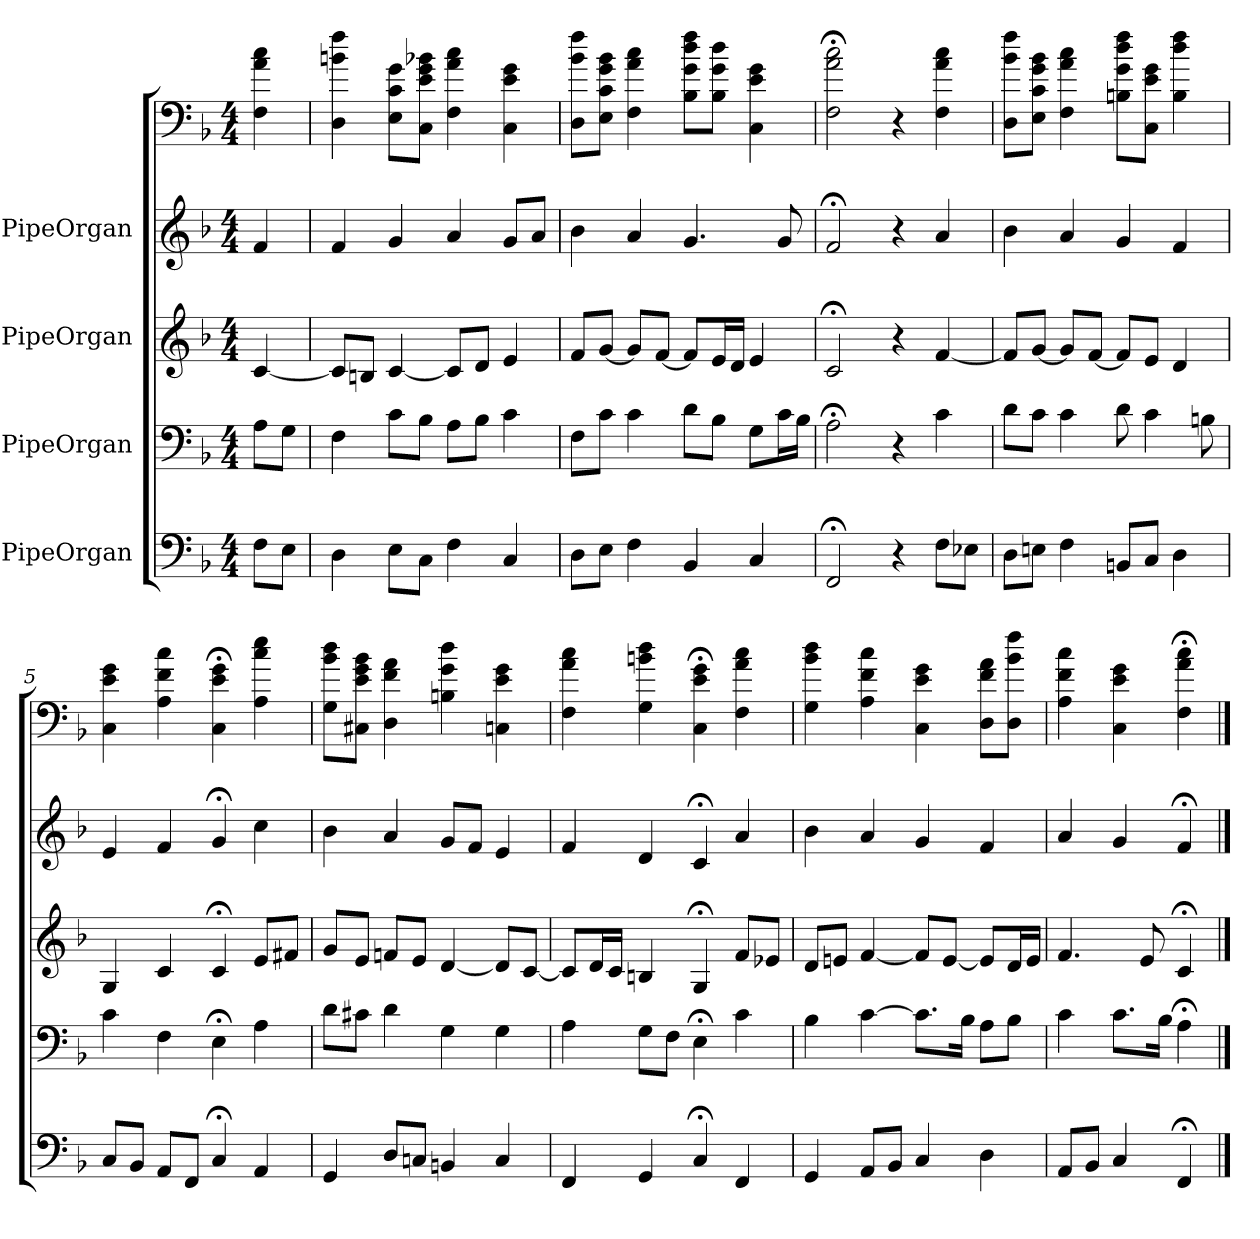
**kern	**kern	**kern	**kern	**kern
*part5	*part4	*part3	*part2	*part1
*staff5	*staff4	*staff3	*staff2	*staff1
*I"PipeOrgan	*I"PipeOrgan	*I"PipeOrgan	*I"PipeOrgan	*
*clefF4	*clefF4	*clefG2	*clefG2	*
*k[b-]	*k[b-]	*k[b-]	*k[b-]	*k[b-]
*F:	*F:	*F:	*F:	*F:
*M4/4	*M4/4	*M4/4	*M4/4	*M4/4
*MM60	*MM60	*MM60	*MM60	*MM60
=	=	=	=	=
8F\L	8A\L	[4c	4f	4F 4a 4cc
8E\J	8G\J	.	.	.
=1	=1	=1	=1	=1
4D	4F	8c/L]	4f	4D 4bn 4ff
.	.	8Bn/J	.	.
8E\L	8c\L	[4c	4g	8E 8c 8gL
8C\J	8B-\J	.	.	8C 8e 8g 8b-XJ
4F	8A\L	8c/L]	4a	4F 4a 4cc
.	8B-\J	8d/J	.	.
4C	4c	4e	8g/L	4C 4e 4g
.	.	.	8a/J	.
=2	=2	=2	=2	=2
8D\L	8F\L	8f/L	4b-	8D 8b- 8ffL
8E\J	8c\J	[8g/J	.	8E 8c 8g 8b-J
4F	4c	8g/L]	4a	4F 4a 4cc
.	.	[8f/J	.	.
4BB-	8d\L	8f/L]	4.g	8B- 8g 8dd 8ffL
.	8B-\J	16e/L	.	8B- 8g 8ddJ
.	.	16d/JJ	.	.
4C	8G\L	4e	.	4C 4e 4g
.	16c\L	.	8g	.
.	16B-\JJ	.	.	.
=3	=3	=3	=3	=3
2FF;<	2A;<	2c;<	2f;<	2F;< 2a;< 2cc;<
4r	4r	4r	4r	4r
8F\L	4c	[4f	4a	4F 4a 4cc
8E-X\J	.	.	.	.
=4	=4	=4	=4	=4
8D\L	8d\L	8f/L]	4b-	8D 8b- 8ffL
8En\J	8c\J	[8g/J	.	8E 8c 8g 8b-J
4F	4c	8g/L]	4a	4F 4a 4cc
.	.	[8f/J	.	.
8BBn/L	8d	8f/L]	4g	8Bn 8g 8dd 8ffL
8C/J	4c	8e/J	.	8C 8e 8gJ
4D	.	4d	4f	4B 4dd 4ff
.	8Bn	.	.	.
=5	=5	=5	=5	=5
8C/L	4c	4G	4e	4C 4e 4g
8BB-/J	.	.	.	.
8AA/L	4F	4c	4f	4A 4f 4cc
8FF/J	.	.	.	.
4C;<	4E;<	4c;<	4g;<	4C;< 4e;< 4g;<
4AA	4A	8e/L	4cc	4A 4cc 4ee
.	.	8f#X/J	.	.
=6	=6	=6	=6	=6
4GG	8d\L	8g/L	4b-	8G 8b- 8ddL
.	8c#X\J	8e/J	.	8C#X 8e 8g 8b-J
8D/L	4d	8fn/L	4a	4D 4f 4a
8Cn/J	.	8e/J	.	.
4BBn	4G	[4d	8g/L	4Bn 4g 4dd
.	.	.	8f/J	.
4C	4G	8d/L]	4e	4Cn 4e 4g
.	.	[8c/J	.	.
=7	=7	=7	=7	=7
4FF	4A	8c/L]	4f	4F 4a 4cc
.	.	16d/L	.	.
.	.	16c/JJ	.	.
4GG	8G\L	4Bn	4d	4G 4bn 4dd
.	8F\J	.	.	.
4C;<	4E;<	4G;<	4c;<	4C;< 4e;< 4g;<
4FF	4c	8f/L	4a	4F 4a 4cc
.	.	8e-X/J	.	.
=8	=8	=8	=8	=8
4GG	4B-	8d/L	4b-	4G 4b- 4dd
.	.	8en/J	.	.
8AA/L	[4c	[4f	4a	4A 4f 4cc
8BB-/J	.	.	.	.
4C	8.c\L]	8f/L]	4g	4C 4e 4g
.	.	[8e/J	.	.
.	16B-\Jk	.	.	.
4D	8A\L	8e/L]	4f	8D 8f 8aL
.	8B-\J	16d/L	.	8D 8b- 8ffJ
.	.	16e/JJ	.	.
=9	=9	=9	=9	=9
8AA/L	4c	4.f	4a	4A 4f 4cc
8BB-/J	.	.	.	.
4C	8.c\L	.	4g	4C 4e 4g
.	.	8e	.	.
.	16B-\Jk	.	.	.
4FF;<	4A;<	4c;<	4f;<	4F;< 4a;< 4cc;<
==	==	==	==	==
*-	*-	*-	*-	*-
